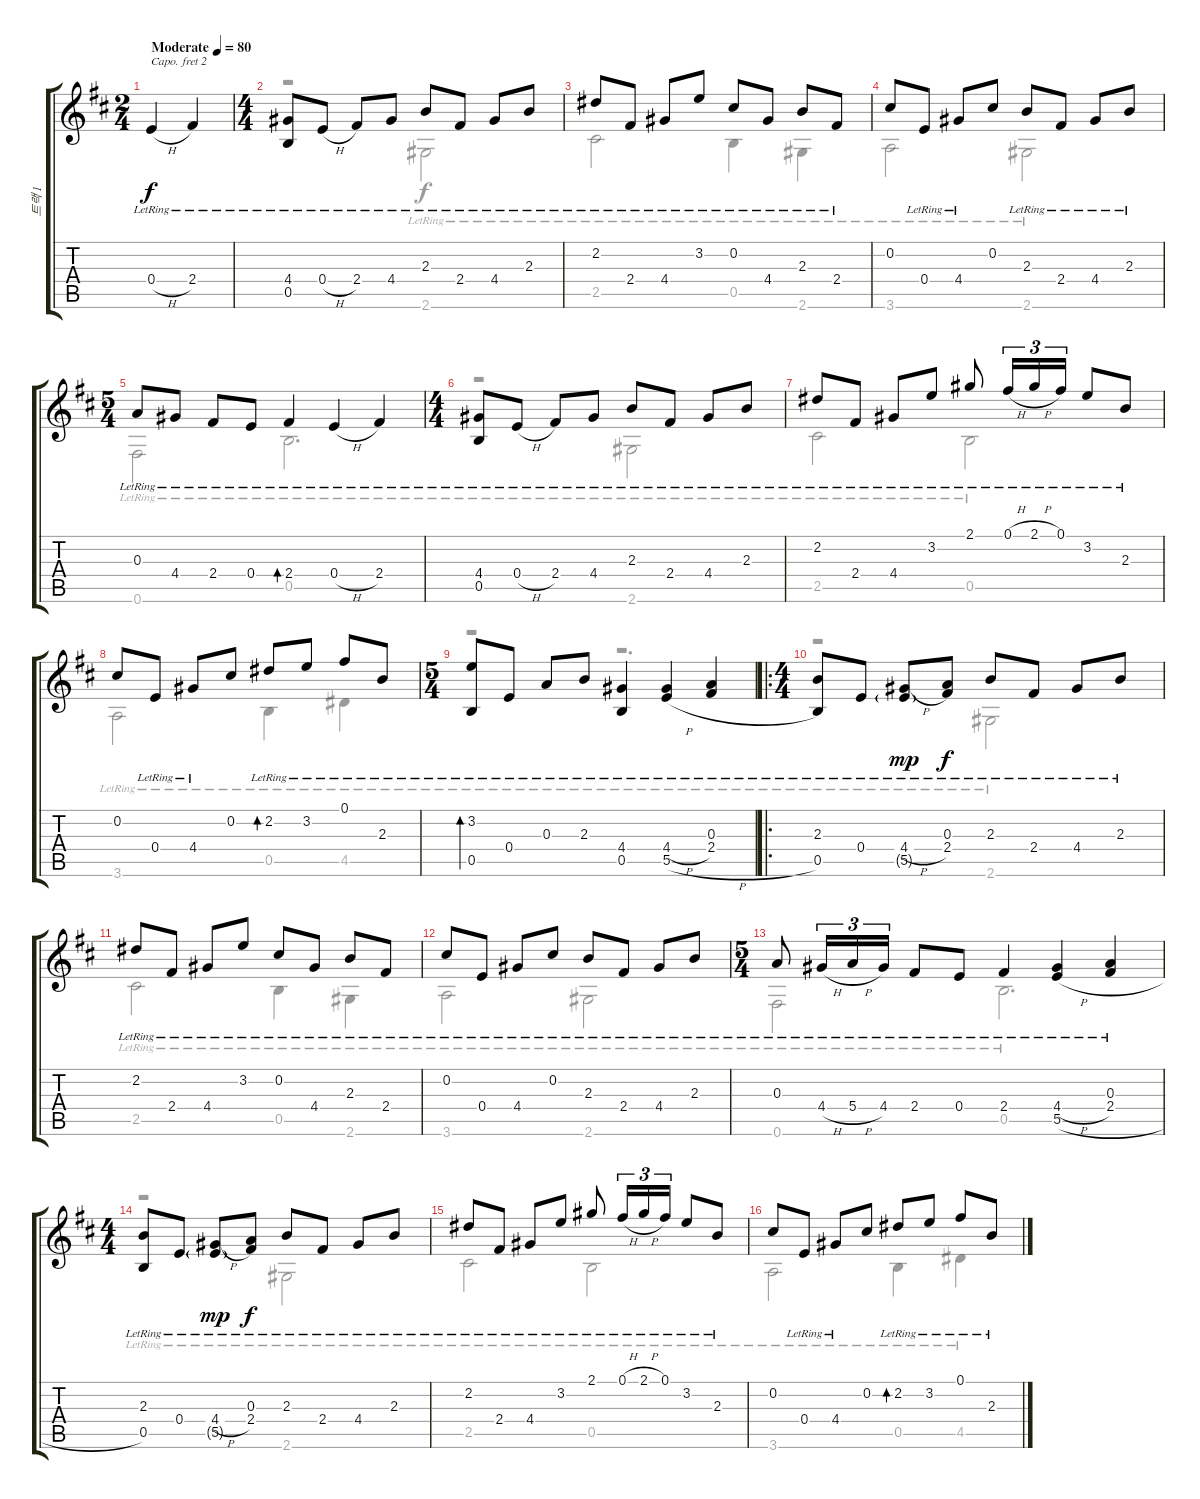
\track ("트랙 1" "트랙 1") {instrument acousticguitarsteel}
\staff {score tabs}
\capo 2
\tuning (E4 B3 G3 D3 A2 E2) {hide}
\voice
\ts (2 4)
\tempo (80 "Moderate")
\clef g2
\ks d
0.4{h lr}.4{dy f instrument acousticguitarsteel} 2.4{lr}.4 |
\ts (4 4)
(4.4{lr} 0.5{lr}).8 0.4{h lr}.8 2.4{lr}.8 4.4{lr}.8 2.3{lr}.8 2.4{lr}.8 4.4{lr}.8 2.3{lr}.8 |
2.2{lr}.8 2.4{lr}.8 4.4{lr}.8 3.2{lr}.8 0.2{lr}.8 4.4{lr}.8 2.3{lr}.8 2.4{lr}.8 |
0.2.8 0.4{lr}.8 4.4{lr}.8 0.2.8 2.3{lr}.8 2.4{lr}.8 4.4{lr}.8 2.3{lr}.8 |
\ts (5 4)
0.3{lr}.8 4.4{lr}.8 2.4{lr}.8 0.4{lr}.8 2.4{lr}.4{bd 240} 0.4{h lr}.4 2.4{lr}.4 |
\ts (4 4)
(4.4{lr} 0.5).8 0.4{h lr}.8 2.4{lr}.8 4.4{lr}.8 2.3{lr}.8 2.4{lr}.8 4.4{lr}.8 2.3{lr}.8 |
2.2{lr}.8 2.4{lr}.8 4.4{lr}.8 3.2{lr}.8 2.1{lr}.8 0.1{h lr}.16{tu (3 2)} 2.1{h lr}.16{tu (3 2)} 0.1{lr}.16{tu (3 2)} 3.2{lr}.8 2.3{lr}.8 |
0.2.8 0.4{lr}.8 4.4{lr}.8 0.2.8 2.2{lr}.8{bd 240} 3.2{lr}.8 0.1{lr}.8 2.3{lr}.8 |
\ts (5 4)
(3.2{lr} 0.5{lr}).8{bd 240} 0.4{lr}.8 0.3{lr}.8 2.3{lr}.8 (4.4{lr} 0.5).4 (4.4{h lr} 5.5{h lr}).4 (0.3{lr} 2.4{lr}).4 |
\ro
\ts (4 4)
(2.3{lr} 0.5).8 0.4{lr}.8 (4.4{h lr} 5.5{g}).8{dy mp} (0.3{lr} 2.4).8{dy f} 2.3{lr}.8 2.4{lr}.8 4.4{lr}.8 2.3{lr}.8 |
2.2{lr}.8 2.4{lr}.8 4.4{lr}.8 3.2{lr}.8 0.2{lr}.8 4.4{lr}.8 2.3{lr}.8 2.4{lr}.8 |
0.2{lr}.8 0.4{lr}.8 4.4{lr}.8 0.2{lr}.8 2.3{lr}.8 2.4{lr}.8 4.4{lr}.8 2.3{lr}.8 |
\ts (5 4)
0.3{lr}.8 4.4{h lr}.16{tu (3 2)} 5.4{h lr}.16{tu (3 2)} 4.4{lr}.16{tu (3 2)} 2.4{lr}.8 0.4{lr}.8 2.4{lr}.4 (4.4{h lr} 5.5{h lr}).4 (0.3{lr} 2.4{lr}).4 |
\ts (4 4)
(2.3{lr} 0.5).8 0.4{lr}.8 (4.4{h lr} 5.5{g lr}).8{dy mp} (0.3{lr} 2.4).8{dy f} 2.3{lr}.8 2.4{lr}.8 4.4{lr}.8 2.3{lr}.8 |
2.2{lr}.8 2.4{lr}.8 4.4{lr}.8 3.2{lr}.8 2.1{lr}.8 0.1{h lr}.16{tu (3 2)} 2.1{h lr}.16{tu (3 2)} 0.1{lr}.16{tu (3 2)} 3.2{lr}.8 2.3{lr}.8 |
0.2.8 0.4{lr}.8 4.4{lr}.8 0.2.8 2.2{lr}.8{bd 240} 3.2{lr}.8 0.1{lr}.8 2.3{lr}.8
\voice
\clef g2
\ottava regular
\simile none
\ks d
|
r.2 2.6{lr}.2 |
2.5{lr}.2 0.5{lr}.4 2.6{lr}.4 |
3.6{lr}.2 2.6{lr}.2 |
0.6{lr}.2 0.5{lr}.2{d} |
r.2 2.6{lr}.2 |
2.5{lr}.2 0.5{lr}.2 |
3.6{lr}.2 0.5{lr}.4 4.5{lr}.4 |
r.2 r.2{d} |
r.2 2.6{lr}.2 |
2.5{lr}.2 0.5{lr}.4 2.6{lr}.4 |
3.6{lr}.2 2.6{lr}.2 |
0.6{lr}.2 0.5{lr}.2{d} |
r.2 2.6{lr}.2 |
2.5{lr}.2 0.5{lr}.2 |
3.6{lr}.2 0.5{lr}.4 4.5{lr}.4
